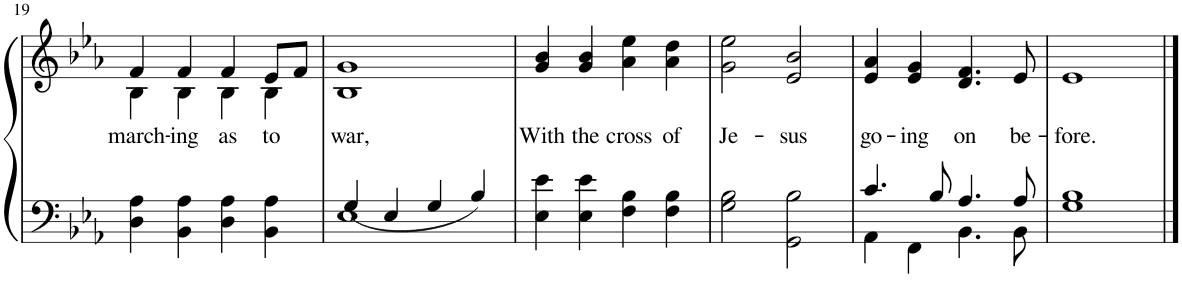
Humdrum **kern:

**kern	**kern	**text
*part1	*part1	*part1
*staff2	*staff1	*staff1
*I"Piano	*	*
*I'Pno.	*	*
!!LO:PB:g=z
*clefF4	*clefG2	*
*k[b-e-a-]	*k[b-e-a-]	*
*M4/4	*M4/4	*
=19	=19	=19
!	!	!LO:LY:b
*	*^	*
4D\ 4A-\	4B-\	4f/	march-
!	!	!	!LO:LY:b
4BB-\ 4A-\	4B-\	4f/	-ing
!	!	!	!LO:LY:b
4D\ 4A-\	4B-\	4f/	as
!	!	!	!LO:LY:b
4BB-\ 4A-\	4B-\	8e-/L	to
.	.	8f/J	.
=20	=20	=20	=20
*^	*	*	*
!	!	!	!	!LO:LY:b
*	*	*v	*v	*
1E-	4G/	1B- 1g	war,
.	4E-/	.	.
.	4G/	.	.
.	4B-/	.	.
=21	=21	=21	=21
!	!	!	!LO:LY:b
*v	*v	*	*
4E-\ 4e-\	4g/ 4b-/	With
!	!	!LO:LY:b
4E-\ 4e-\	4g/ 4b-/	the
!	!	!LO:LY:b
4F\ 4B-\	4a-\ 4ee-\	cross
!	!	!LO:LY:b
4F\ 4B-\	4a-\ 4dd\	of
=22	=22	=22
!	!	!LO:LY:b
2G\ 2B-\	2g\ 2ee-\	Je-
!	!	!LO:LY:b
2GG\ 2B-\	2e-/ 2b-/	-sus
=23	=23	=23
*^	*	*
!	!	!	!LO:LY:b
4.c/	4AA-\	4e-/ 4a-/	go-
!	!	!	!LO:LY:b
.	4FF\	4e-/ 4g/	-ing
8B-/	.	.	.
!	!	!	!LO:LY:b
4.A-/	4.BB-\	4.d/ 4.f/	on
!	!	!	!LO:LY:b
8A-/	8BB-\	8e-/	be-
=24	=24	=24	=24
!	!	!	!LO:LY:b
*v	*v	*	*
1G 1B-	1e-	-fore.
==	==	==
*-	*-	*-
